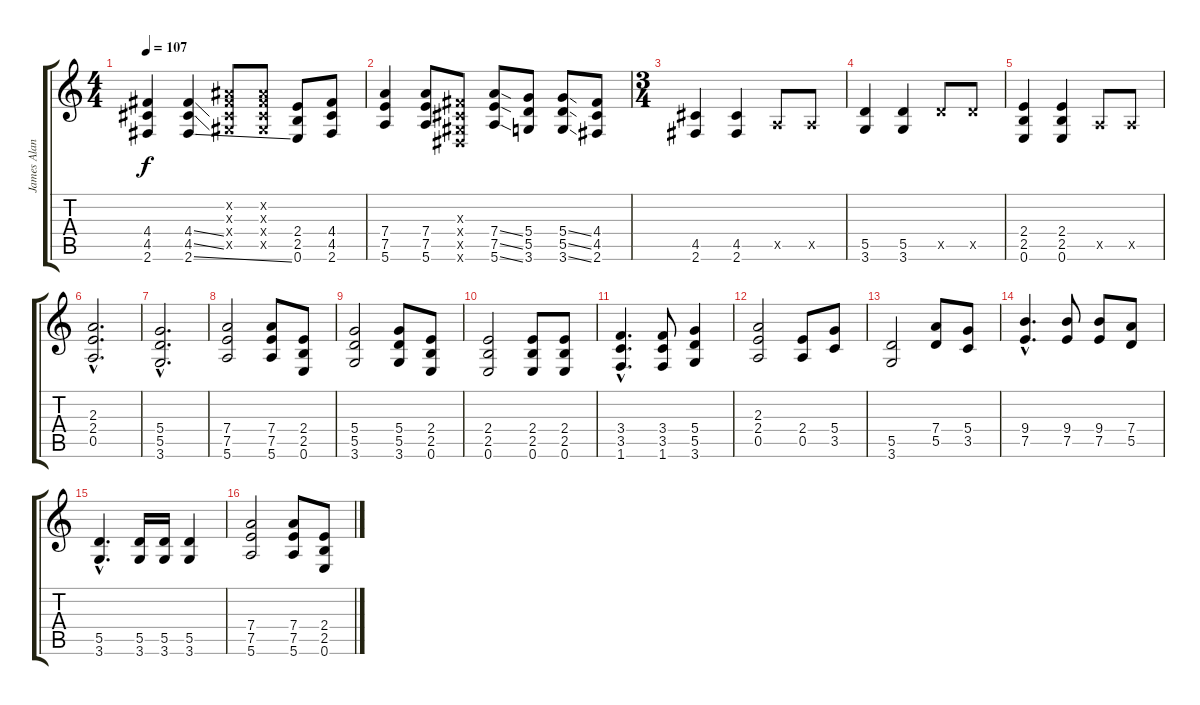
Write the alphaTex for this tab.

\track ("James Alan Hetfield" "James Alan") {instrument distortionguitar}
\staff {score tabs}
\tuning (E4 B3 G3 D3 A2 E2) {hide}
\ts (4 4)
\tempo 107
\clef g2
\ks c
(4.4 4.5 2.6).4{dy f} (4.4{ss} 4.5{ss} 2.6{ss}).4 (-1.2{x} -1.3{x} -1.4{x} -1.5{x}).8 (-1.2{x} -1.3{x} -1.4{x} -1.5{x}).8 (2.4 2.5 0.6).8 (4.4 4.5 2.6).8 |
(7.4 7.5 5.6).4 (7.4 7.5 5.6).8 (-1.3{x} -1.4{x} -1.5{x} -1.6{x}).8 (7.4{ss} 7.5{ss} 5.6{ss}).8 (5.4 5.5 3.6).8 (5.4{ss} 5.5{ss} 3.6{ss}).8 (4.4 4.5 2.6).8 |
\ts (3 4)
(4.5 2.6).4 (4.5 2.6).4 0.5{x}.8 0.5{x}.8 |
(5.5 3.6).4 (5.5 3.6).4 5.5{x}.8 5.5{x}.8 |
(2.4 2.5 0.6).4 (2.4 2.5 0.6).4 0.5{x}.8 0.5{x}.8 |
(2.3{hac} 2.4{hac} 0.5{hac}).2{d} |
(5.4{hac} 5.5{hac} 3.6{hac}).2{d} |
(7.4 7.5 5.6).2 (7.4 7.5 5.6).8 (2.4 2.5 0.6).8 |
(5.4 5.5 3.6).2 (5.4 5.5 3.6).8 (2.4 2.5 0.6).8 |
(2.4 2.5 0.6).2 (2.4 2.5 0.6).8 (2.4 2.5 0.6).8 |
(3.4{hac} 3.5{hac} 1.6{hac}).4{d} (3.4 3.5 1.6).8 (5.4 5.5 3.6).4 |
(2.3 2.4 0.5).2 (2.4 0.5).8 (5.4 3.5).8 |
(5.5 3.6).2 (7.4 5.5).8 (5.4 3.5).8 |
(9.4{hac} 7.5{hac}).4{d} (9.4 7.5).8 (9.4 7.5).8 (7.4 5.5).8 |
(5.5{hac} 3.6{hac}).4{d} (5.5 3.6).16 (5.5 3.6).16 (5.5 3.6).4 |
(7.4 7.5 5.6).2 (7.4 7.5 5.6).8 (2.4 2.5 0.6).8
